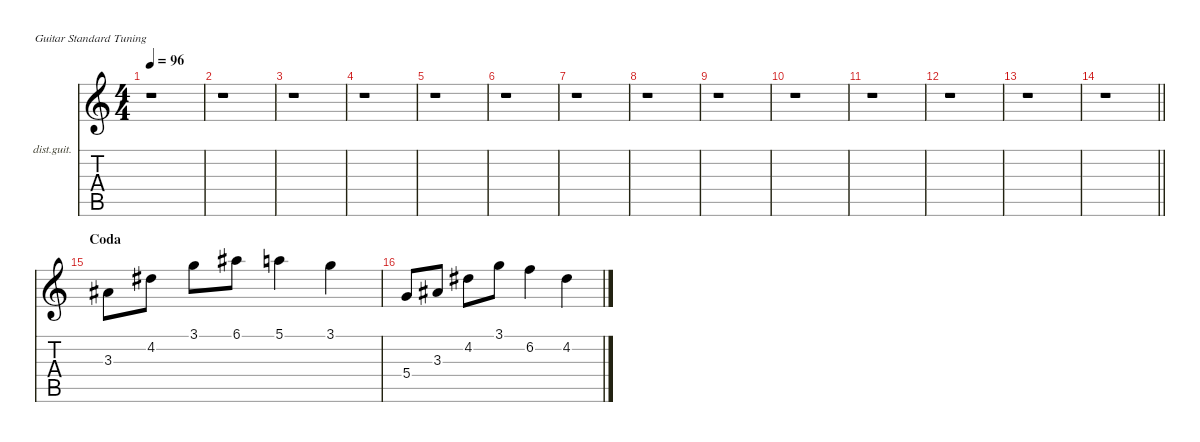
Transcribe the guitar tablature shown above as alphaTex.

\defaultSystemsLayout 4
\hideDynamics
\bracketExtendMode nobrackets
\firstSystemTrackNameOrientation horizontal
\otherSystemsTrackNameOrientation horizontal
\track ("Lead 2" "dist.guit.") {instrument distortionguitar}
\staff {score tabs}
\tuning (E4 B3 G3 D3 A2 E2)
\ts (4 4)
\tempo 96
\clef g2
\ks c
r.1{dy f} |
r.1 |
r.1 |
r.1 |
r.1 |
r.1 |
r.1 |
r.1 |
r.1 |
r.1 |
r.1 |
r.1 |
r.1 |
\barLineRight lightlight
r.1 |
\section ("" "Coda")
3.3{acc #}.8 4.2{acc #}.8 3.1.8 6.1{acc #}.8 5.1.4 3.1.4 |
5.4.8 3.3{acc #}.8 4.2{acc #}.8 3.1.8 6.2.4 4.2{acc #}.4
